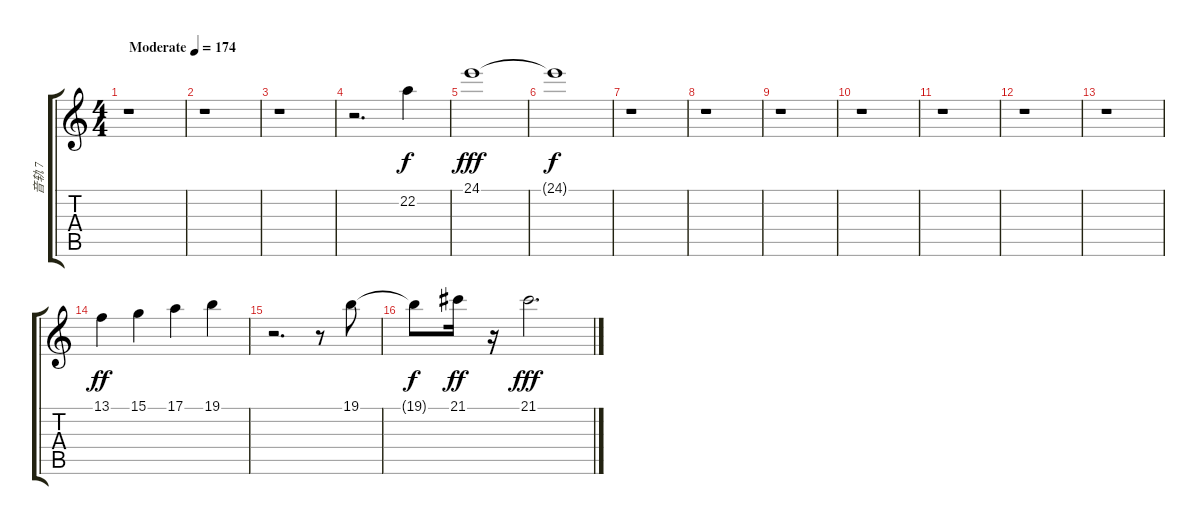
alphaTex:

\track ("音轨 7" "音轨 7") {instrument brasssection}
\staff {score tabs}
\tuning (E4 B3 G3 D3 A2 E2) {hide}
\ts (4 4)
\tempo (174 "Moderate")
\clef g2
\ks c
r.1{dy f instrument brasssection} |
r.1 |
r.1 |
r.2{d} 22.2.4 |
24.1.1{dy fff} |
24.1{t}.1{dy f} |
r.1 |
r.1 |
r.1 |
r.1 |
r.1 |
r.1 |
r.1 |
13.1.4{dy ff} 15.1.4 17.1.4 19.1.4 |
r.2{d} r.8 19.1.8 |
19.1{t}.8{dy f} 21.1.16{dy ff} r.16 21.1.2{d dy fff}
